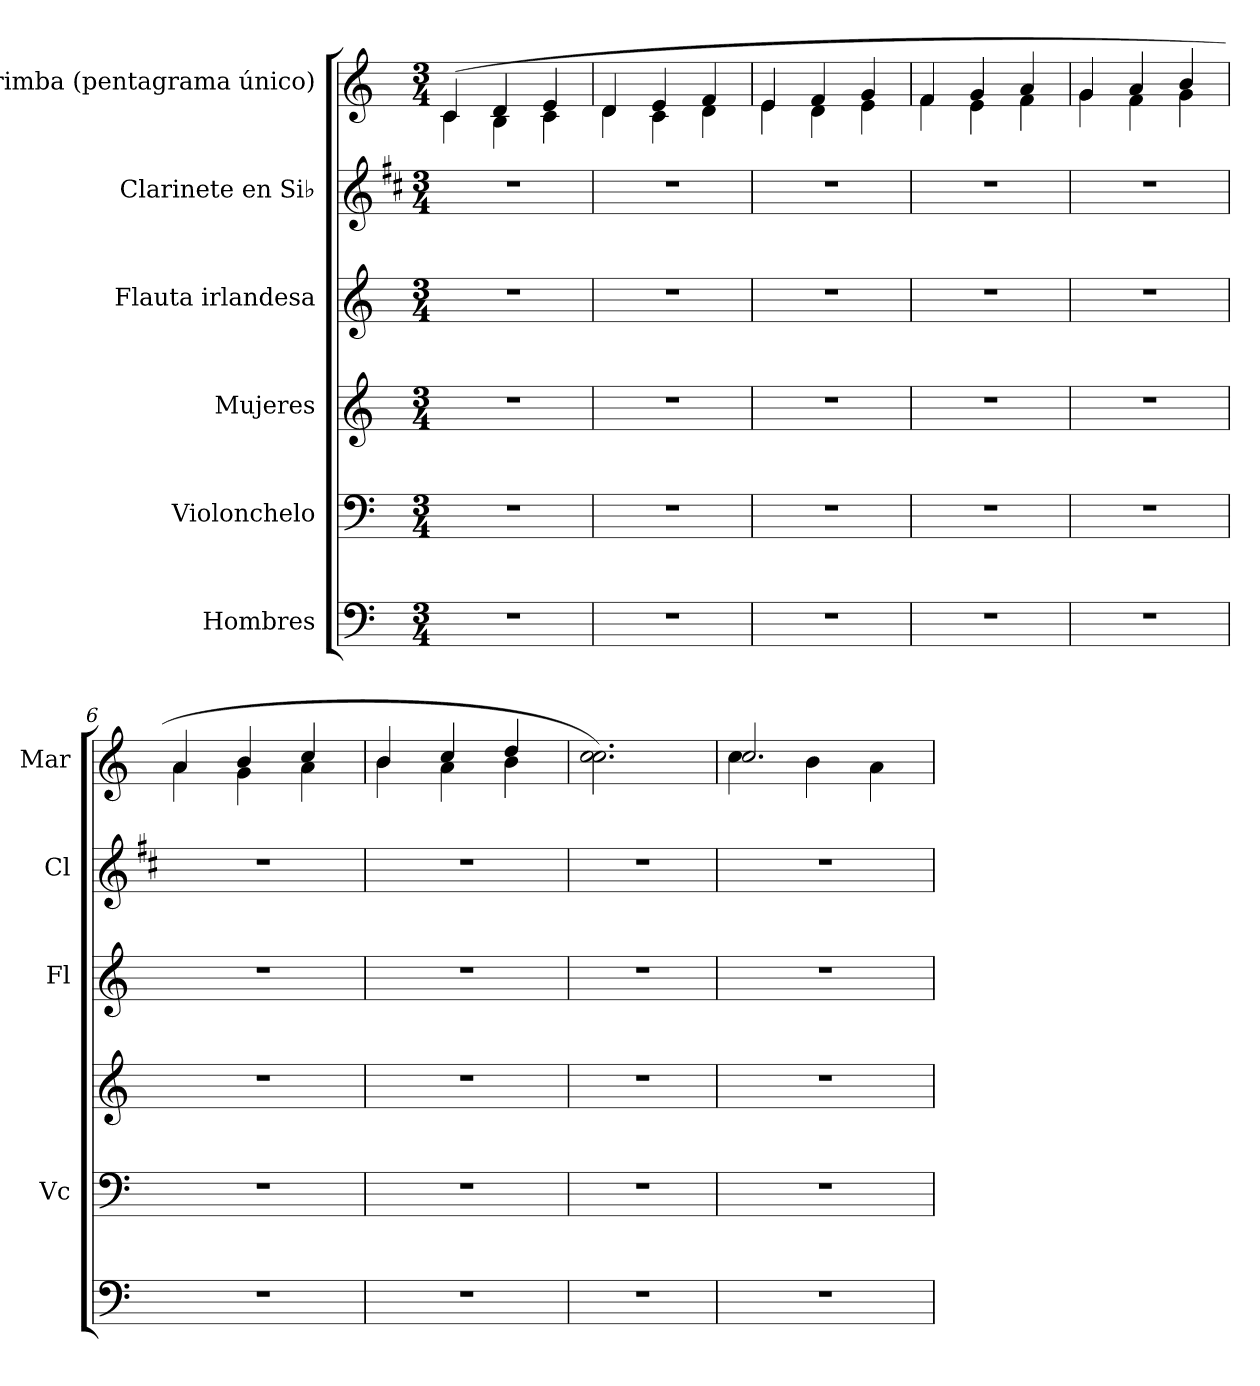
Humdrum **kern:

**kern	**kern	**kern	**kern	**kern	**kern
*part6	*part5	*part4	*part3	*part2	*part1
*staff6	*staff5	*staff4	*staff3	*staff2	*staff1
*I"Hombres	*I"Violonchelo	*I"Mujeres	*I"Flauta irlandesa	*I"Clarinete en Si♭	*I"Marimba (pentagrama único)
*	*I'Vc	*	*I'Fl	*I'Cl	*I'Mar
*stria5	*stria5	*stria5	*stria5	*stria5	*
*clefF4	*clefF4	*clefG2	*clefG2	*clefG2	*clefG2
*	*	*	*	*ITrd1c2	*
*k[]	*k[]	*k[]	*k[]	*k[]	*k[]
*M3/4	*M3/4	*M3/4	*M3/4	*M3/4	*M3/4
*MM120	*MM120	*MM120	*MM120	*MM120	*MM120
=1	=1	=1	=1	=1	=1
*	*	*	*	*	*^
2.r	2.r	2.r	2.r	2.r	(>4c/	4c\
.	.	.	.	.	4d/	4B\
.	.	.	.	.	4e/	4c\
=2	=2	=2	=2	=2	=2	=2
2.r	2.r	2.r	2.r	2.r	4d/	4d\
.	.	.	.	.	4e/	4c\
.	.	.	.	.	4f/	4d\
=3	=3	=3	=3	=3	=3	=3
2.r	2.r	2.r	2.r	2.r	4e/	4e\
.	.	.	.	.	4f/	4d\
.	.	.	.	.	4g/	4e\
=4	=4	=4	=4	=4	=4	=4
2.r	2.r	2.r	2.r	2.r	4f/	4f\
.	.	.	.	.	4g/	4e\
.	.	.	.	.	4a/	4f\
=5	=5	=5	=5	=5	=5	=5
2.r	2.r	2.r	2.r	2.r	4g/	4g\
.	.	.	.	.	4a/	4f\
.	.	.	.	.	4b/	4g\
=6	=6	=6	=6	=6	=6	=6
2.r	2.r	2.r	2.r	2.r	4a/	4a\
.	.	.	.	.	4b/	4g\
.	.	.	.	.	4cc/	4a\
=7	=7	=7	=7	=7	=7	=7
2.r	2.r	2.r	2.r	2.r	4b/	4b\
.	.	.	.	.	4cc/	4a\
.	.	.	.	.	4dd/	4b\
*	*	*	*	*	*v	*v
=8	=8	=8	=8	=8	=8
2.r	2.r	2.r	2.r	2.r	2.cc\ 2.cc\)
!!LO:LB:g=z
=9	=9	=9	=9	=9	=9
*	*	*	*	*	*^
2.r	2.r	2.r	2.r	2.r	2.cc/	4cc\
.	.	.	.	.	.	4b\
.	.	.	.	.	.	4a\
*	*	*	*	*	*v	*v
=	=	=	=	=	=
*-	*-	*-	*-	*-	*-
